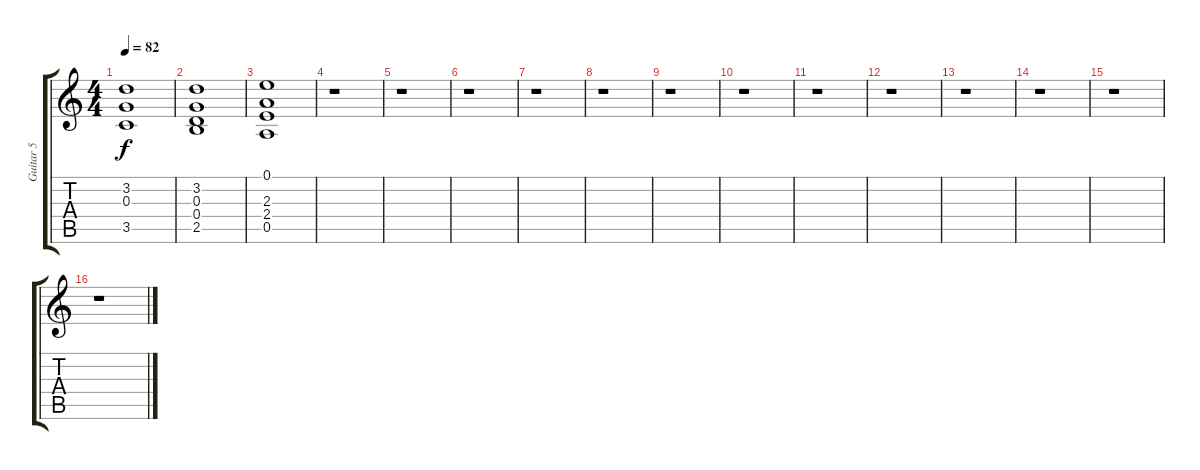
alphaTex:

\track ("Guitar 5" "Guitar 5") {instrument distortionguitar}
\staff {score tabs}
\tuning (E4 B3 G3 D3 A2 E2) {hide}
\ts (4 4)
\tempo 82
\clef g2
\ks c
(3.2 0.3 3.5).1{dy f} |
(3.2 0.3 0.4 2.5).1 |
(0.1 2.3 2.4 0.5).1 |
r.1 |
r.1 |
r.1 |
r.1 |
r.1 |
r.1 |
r.1 |
r.1 |
r.1 |
r.1 |
r.1 |
r.1 |
r.1
